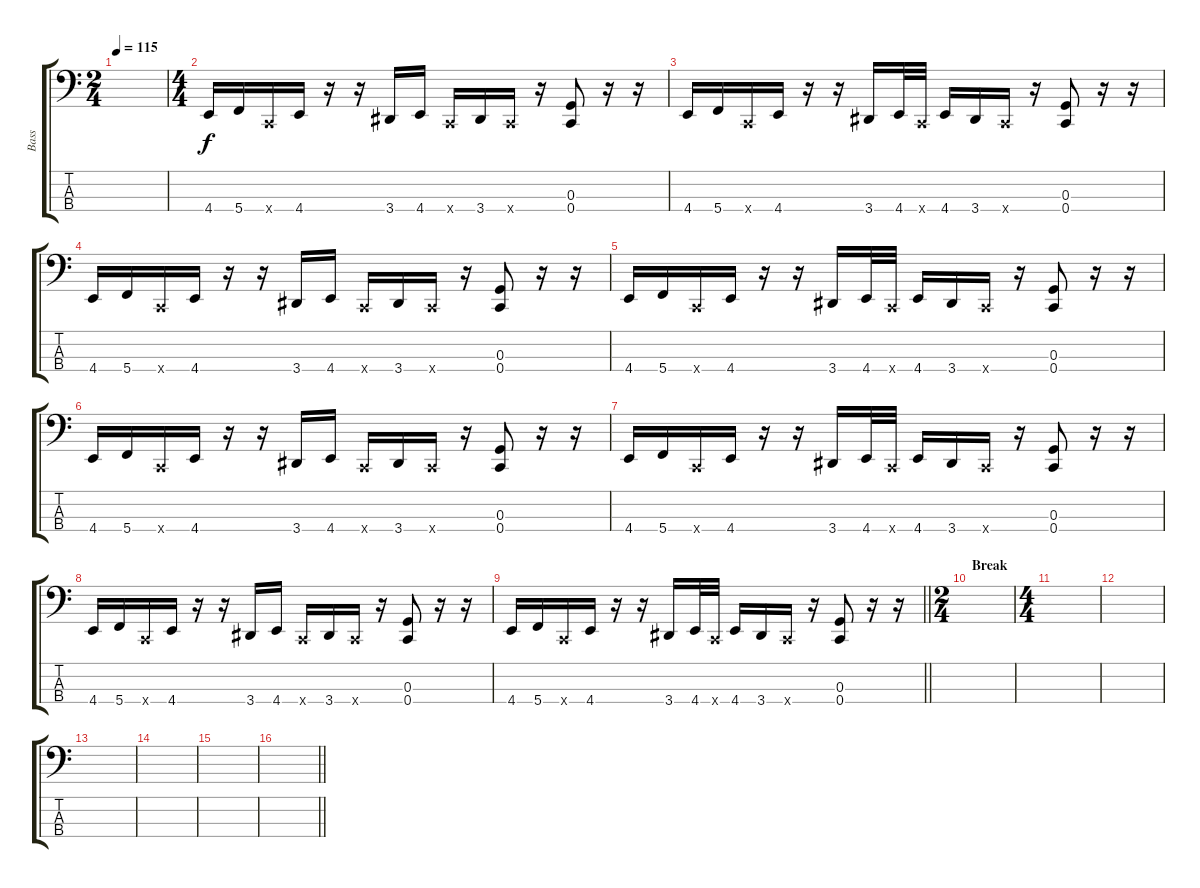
\track ("Bass" "Bass") {instrument electricbassfinger}
\staff {score tabs}
\tuning (F2 C2 G1 C1) {hide}
\ts (2 4)
\tempo 115
\clef f4
\ks c
|
\ts (4 4)
4.4.16 5.4.16 0.4{x}.16 4.4.16 r.16 r.16 3.4.16 4.4.16 0.4{x}.16 3.4.16 0.4{x}.16 r.16 (0.3 0.4).8 r.16 r.16 |
4.4.16 5.4.16 0.4{x}.16 4.4.16 r.16 r.16 3.4.16 4.4.32 0.4{x}.32 4.4.16 3.4.16 0.4{x}.16 r.16 (0.3 0.4).8 r.16 r.16 |
4.4.16 5.4.16 0.4{x}.16 4.4.16 r.16 r.16 3.4.16 4.4.16 0.4{x}.16 3.4.16 0.4{x}.16 r.16 (0.3 0.4).8 r.16 r.16 |
4.4.16 5.4.16 0.4{x}.16 4.4.16 r.16 r.16 3.4.16 4.4.32 0.4{x}.32 4.4.16 3.4.16 0.4{x}.16 r.16 (0.3 0.4).8 r.16 r.16 |
4.4.16 5.4.16 0.4{x}.16 4.4.16 r.16 r.16 3.4.16 4.4.16 0.4{x}.16 3.4.16 0.4{x}.16 r.16 (0.3 0.4).8 r.16 r.16 |
4.4.16 5.4.16 0.4{x}.16 4.4.16 r.16 r.16 3.4.16 4.4.32 0.4{x}.32 4.4.16 3.4.16 0.4{x}.16 r.16 (0.3 0.4).8 r.16 r.16 |
4.4.16 5.4.16 0.4{x}.16 4.4.16 r.16 r.16 3.4.16 4.4.16 0.4{x}.16 3.4.16 0.4{x}.16 r.16 (0.3 0.4).8 r.16 r.16 |
\barLineRight lightlight
4.4.16 5.4.16 0.4{x}.16 4.4.16 r.16 r.16 3.4.16 4.4.32 0.4{x}.32 4.4.16 3.4.16 0.4{x}.16 r.16 (0.3 0.4).8 r.16 r.16 |
\ts (2 4)
\section ("" "Break")
|
\ts (4 4)
|
|
|
|
|
\barLineRight lightlight
